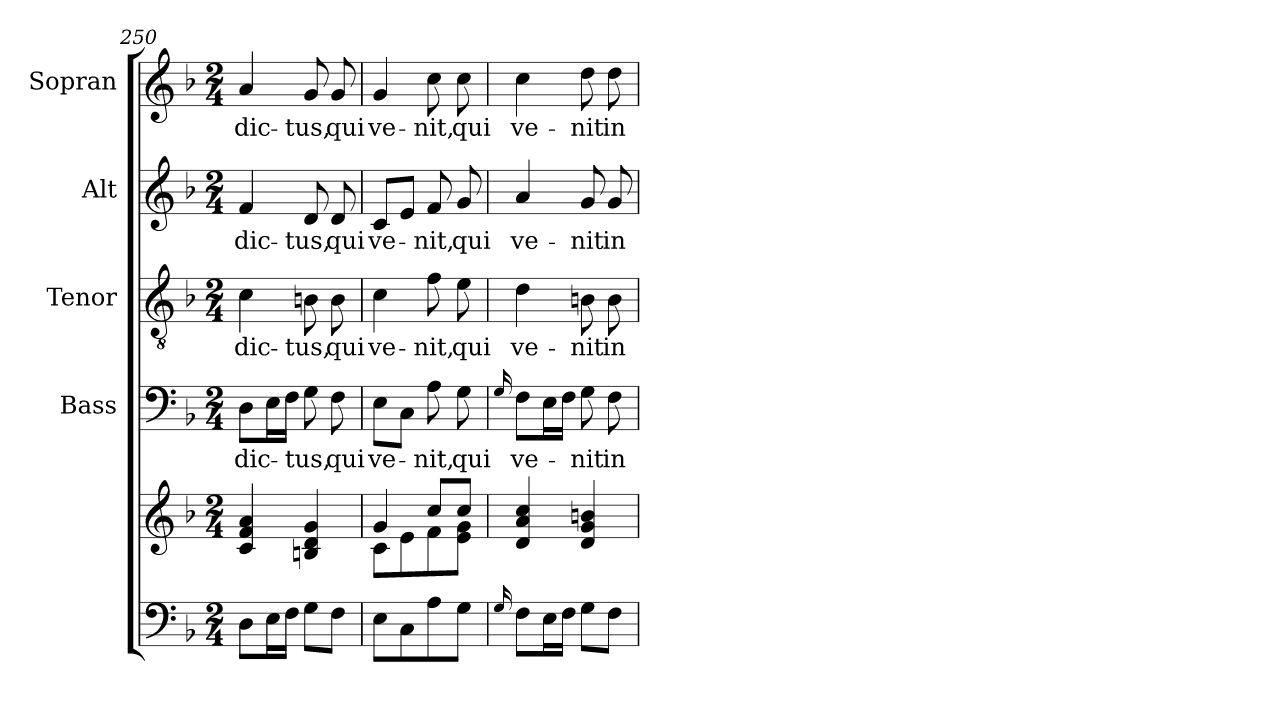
**kern	**kern	**kern	**text	**kern	**text	**kern	**text	**kern	**text
*part5	*part5	*part4	*part4	*part3	*part3	*part2	*part2	*part1	*part1
*staff6	*staff5	*staff4	*staff4	*staff3	*staff3	*staff2	*staff2	*staff1	*staff1
*	*	*I"Bass	*	*I"Tenor	*	*I"Alt	*	*I"Sopran	*
*	*	*I'B.	*	*I'T.	*	*I'A.	*	*I'S.	*
*clefF4	*clefG2	*clefF4	*	*clefGv2	*	*clefG2	*	*clefG2	*
*k[b-]	*k[b-]	*k[b-]	*	*k[b-]	*	*k[b-]	*	*k[b-]	*
*F:	*F:	*F:	*	*F:	*	*F:	*	*F:	*
*M2/4	*M2/4	*M2/4	*	*M2/4	*	*M2/4	*	*M2/4	*
=250	=250	=250	=250	=250	=250	=250	=250	=250	=250
!	!	!	!LO:LY:b	!	!LO:LY:b	!	!LO:LY:b	!	!LO:LY:b
8D\L	4c/ 4f/ 4a/	8D\L	-dic-	4c\	-dic-	4f/	-dic-	4a/	-dic-
16E\L	.	16E\L	.	.	.	.	.	.	.
16F\JJ	.	16F\JJ	.	.	.	.	.	.	.
!	!	!	!LO:LY:b	!	!LO:LY:b	!	!LO:LY:b	!	!LO:LY:b
8G\L	4Bn/ 4d/ 4g/	8G\	-tus,	8Bn\	-tus,	8d/	-tus,	8g/	-tus,
!	!	!	!LO:LY:b	!	!LO:LY:b	!	!LO:LY:b	!	!LO:LY:b
8F\J	.	8F\	qui	8B\	qui	8d/	qui	8g/	qui
=251	=251	=251	=251	=251	=251	=251	=251	=251	=251
*	*^	*	*	*	*	*	*	*	*
!	!	!	!	!LO:LY:b	!	!LO:LY:b	!	!LO:LY:b	!	!LO:LY:b
8E\L	4g/	8c\L	8E\L	ve-	4c\	ve-	8c/L	ve-	4g/	ve-
8C\	.	8e\	8C\J	.	.	.	8e/J	.	.	.
!	!	!	!	!LO:LY:b	!	!LO:LY:b	!	!LO:LY:b	!	!LO:LY:b
8A\	8cc/L	8f\	8A\	-nit,	8f\	-nit,	8f/	-nit,	8cc\	-nit,
!	!	!	!	!LO:LY:b	!	!LO:LY:b	!	!LO:LY:b	!	!LO:LY:b
8G\J	8cc/J	8e\ 8g\J	8G\	qui	8e\	qui	8g/	qui	8cc\	qui
*	*v	*v	*	*	*	*	*	*	*	*
=252	=252	=252	=252	=252	=252	=252	=252	=252	=252
16qqG/	.	16qqG/	.	.	.	.	.	.	.
!	!	!	!LO:LY:b	!	!LO:LY:b	!	!LO:LY:b	!	!LO:LY:b
8F\L	4d/ 4a/ 4cc/	8F\L	ve-	4d\	ve-	4a/	ve-	4cc\	ve-
16E\L	.	16E\L	.	.	.	.	.	.	.
16F\JJ	.	16F\JJ	.	.	.	.	.	.	.
!	!	!	!LO:LY:b	!	!LO:LY:b	!	!LO:LY:b	!	!LO:LY:b
8G\L	4d/ 4g/ 4bn/	8G\	-nit	8Bn\	-nit	8g/	-nit	8dd\	-nit
!	!	!	!LO:LY:b	!	!LO:LY:b	!	!LO:LY:b	!	!LO:LY:b
8F\J	.	8F\	in	8B\	in	8g/	in	8dd\	in
=	=	=	=	=	=	=	=	=	=
*-	*-	*-	*-	*-	*-	*-	*-	*-	*-
